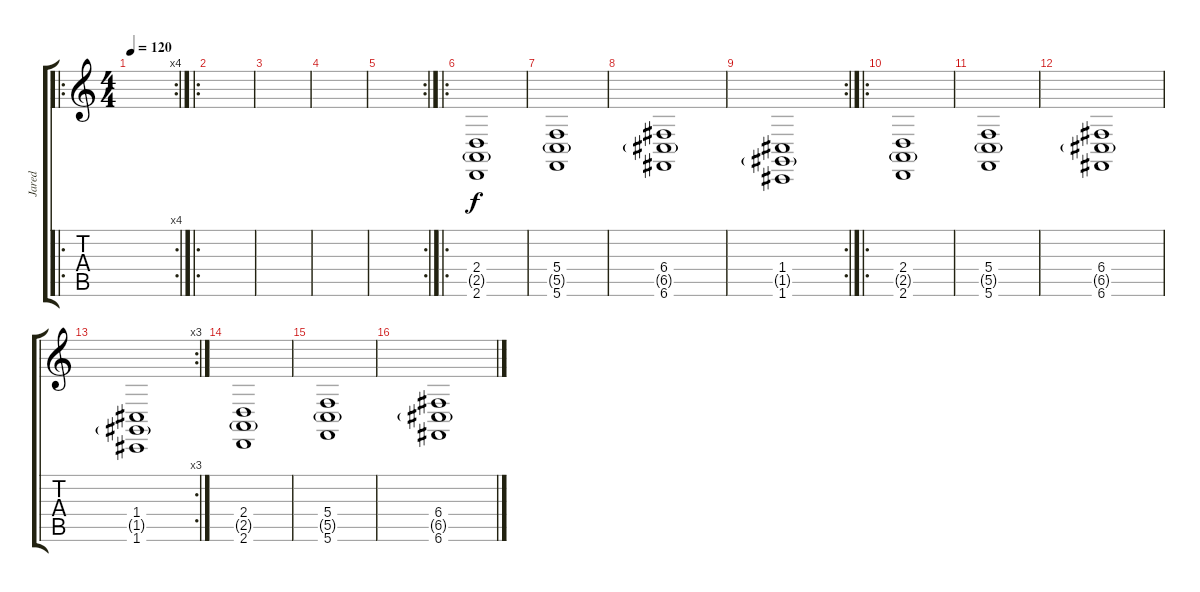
\track ("Jared" "Jared") {instrument fx6goblins}
\staff {score tabs}
\tuning (D4 A3 F3 C3 G2 C2) {hide}
\ro
\rc 4
\ts (4 4)
\tempo 120
\clef g2
\ks c
|
\ro
|
|
|
\rc 2
|
\ro
(2.4 2.5{g} 2.6).1 |
(5.4 5.5{g} 5.6).1 |
(6.4 6.5{g} 6.6).1 |
\rc 2
(1.4 1.5{g} 1.6).1 |
\ro
(2.4 2.5{g} 2.6).1 |
(5.4 5.5{g} 5.6).1 |
(6.4 6.5{g} 6.6).1 |
\rc 3
(1.4 1.5{g} 1.6).1 |
(2.4 2.5{g} 2.6).1 |
(5.4 5.5{g} 5.6).1 |
(6.4 6.5{g} 6.6).1
